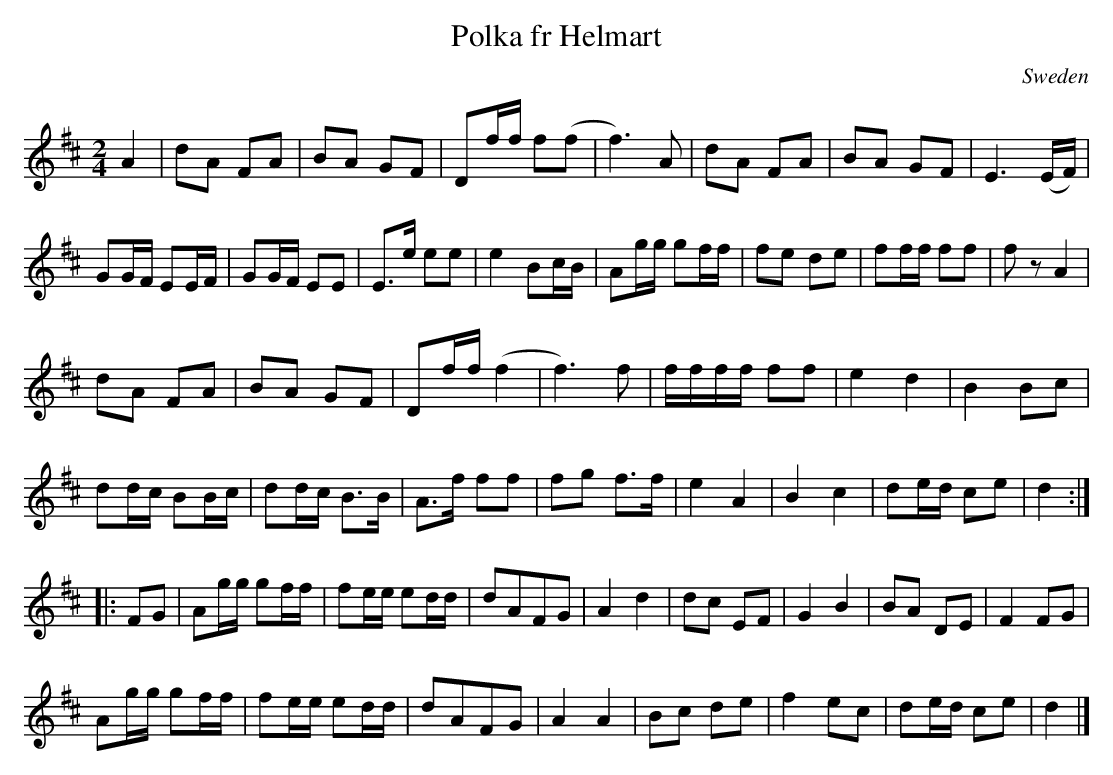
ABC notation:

X:1
T:Polka fr Helmart
L:1/8
M:2/4
O:Sweden
K:D
A2|\
dA FA | BA GF | Df/2f/2 f(f | f3)A |\
dA FA | BA GF | E3 (E/2F/2) |
GG/2F/2  EE/2F/2 | GG/2F/2 EE | E>e ee     | e2  Bc/2B/2 | \
Ag/2g/2 gf/2f/2  | fe de      | ff/2f/2 ff | fz A2 |
dA FA           | BA GF | Df/2f/2 (f2  | f3) f |  \
f/2f/2f/2f/2 ff | e2 d2 | B2 Bc        |
dd/2c/2 BB/2c/2 | dd/2c/2 B>B | A>f ff | fg f>f | \
e2A2 | B2c2 | de/2d/2 ce | d2 ::
FG| \
Ag/2g/2 gf/2f/2 | fe/2e/2 ed/2d/2 | dAFG | A2 d2 | \
dc EF | G2 B2 | BA DE | F2 FG |
Ag/2g/2 gf/2f/2 | fe/2e/2 ed/2d/2 | dAFG | A2 A2 | \
Bc de | f2 ec | de/2d/2 ce | d2 |]
